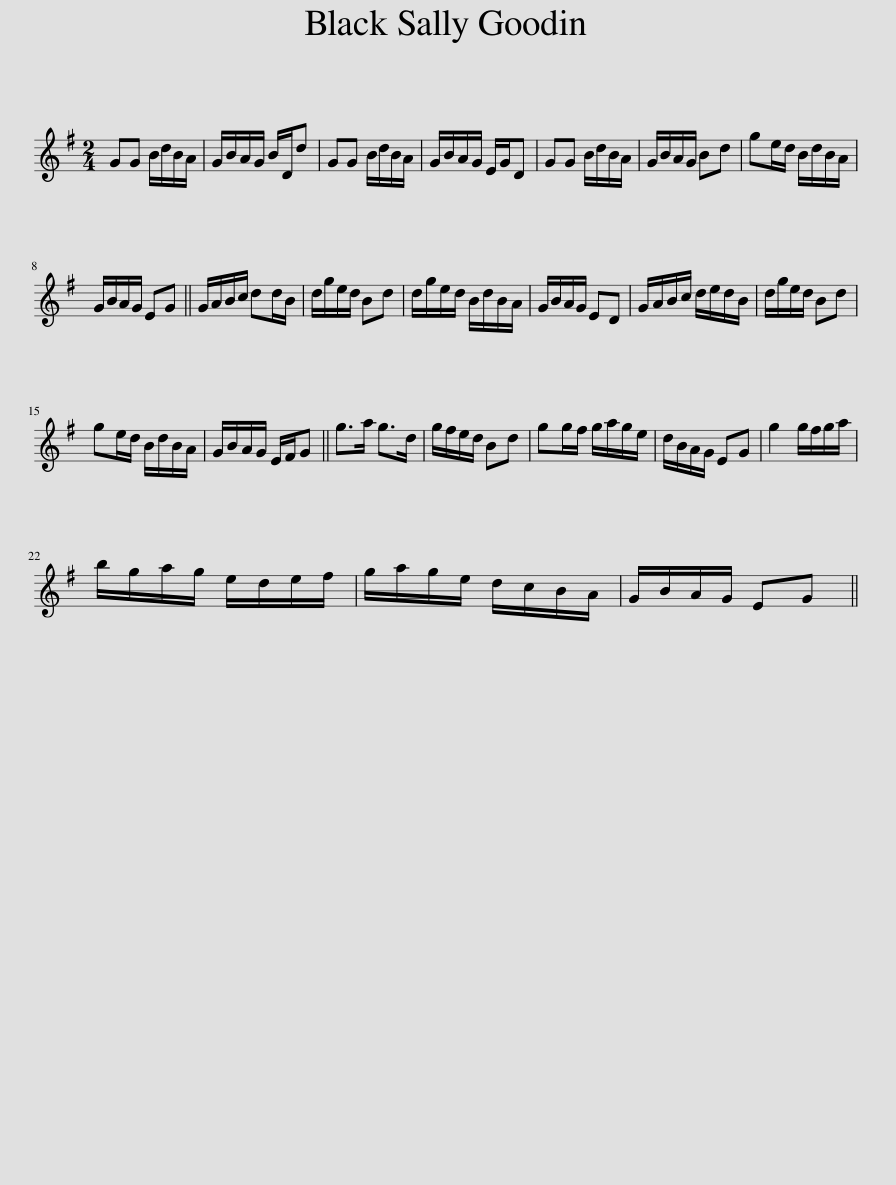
X:1
L:1/8
M:2/4
I:linebreak $
K:G
V:1 treble
V:1
 GG B/d/B/A/ | G/B/A/G/ B/D/d | GG B/d/B/A/ | G/B/A/G/ E/G/D | GG B/d/B/A/ | %5
 G/B/A/G/ Bd | ge/d/ B/d/B/A/ |$ G/B/A/G/ EG || G/A/B/c/ dd/B/ | d/g/e/d/ Bd | %10
 d/g/e/d/ B/d/B/A/ | G/B/A/G/ ED | G/A/B/c/ d/e/d/B/ | d/g/e/d/ Bd |$ ge/d/ B/d/B/A/ | %15
 G/B/A/G/ E/F/G || g>a g>d | g/f/e/d/ Bd | gg/f/ g/a/g/e/ | d/B/A/G/ EG | %20
 g2 g/f/g/a/ |$ b/g/a/g/ e/d/e/f/ | g/a/g/e/ d/c/B/A/ | G/B/A/G/ EG || %24
